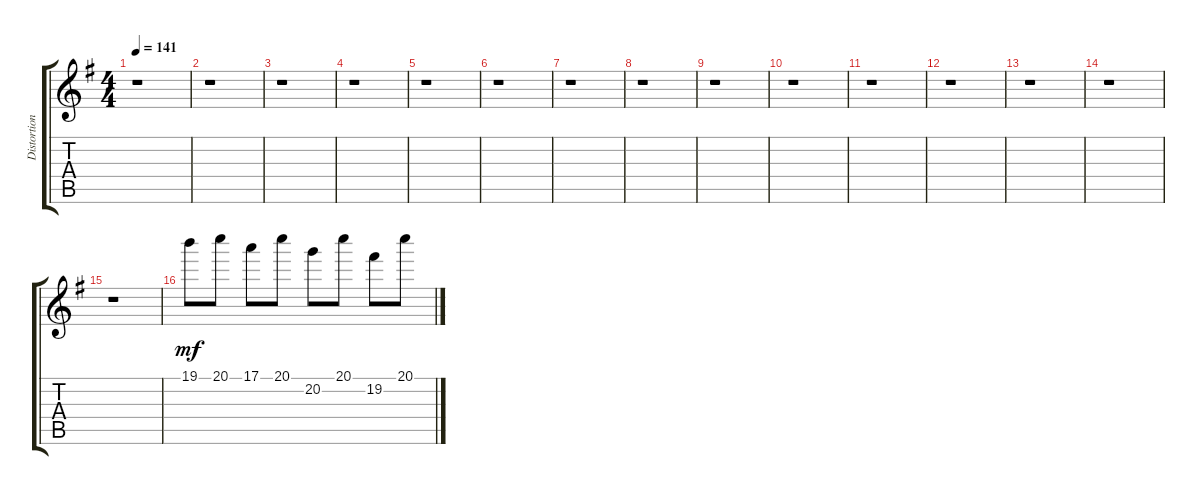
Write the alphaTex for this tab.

\track ("Distortion Gtr" "Distortion") {instrument distortionguitar}
\staff {score tabs}
\tuning (E4 B3 G3 D3 A2 E2) {hide}
\ts (4 4)
\tempo 141
\clef g2
\ks g
r.1{dy mf} |
r.1 |
r.1 |
r.1 |
r.1 |
r.1 |
r.1 |
r.1 |
r.1 |
r.1 |
r.1 |
r.1 |
r.1 |
r.1 |
r.1 |
19.1.8 20.1.8 17.1.8 20.1.8 20.2.8 20.1.8 19.2.8 20.1.8
